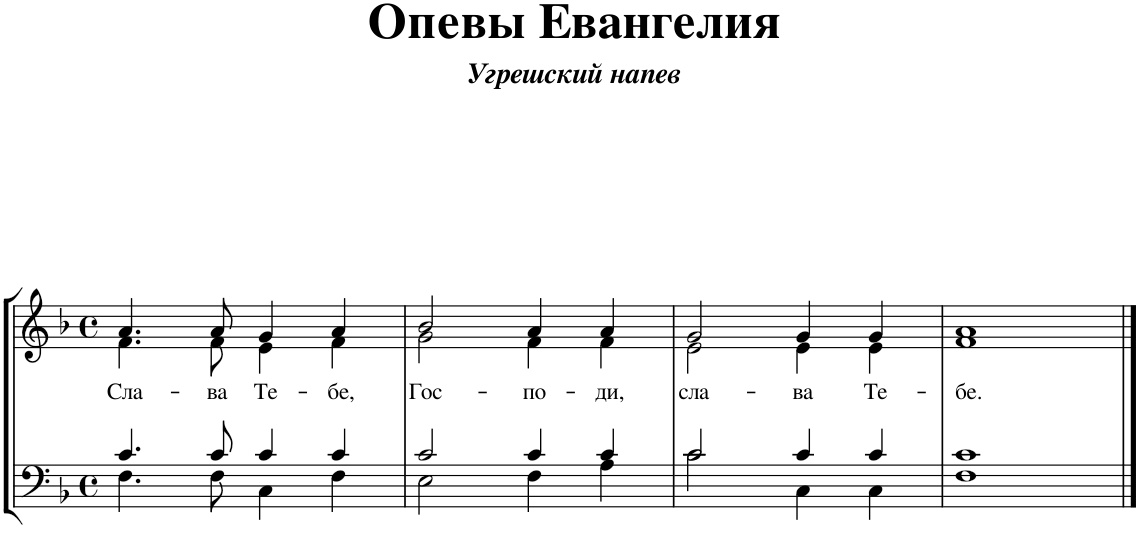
**kern	**kern	**text
*part1	*part1	*part1
*staff2	*staff1	*staff1
*I"Piano	*	*
*I'Pno.	*	*
*clefF4	*clefG2	*
*k[b-]	*k[b-]	*
*M4/4	*M4/4	*
*met(c)	*met(c)	*
=1	=1	=1
*^	*^	*
*	*^	*	*	*
!	!	!	!	!	!LO:LY:b
1ryy	4.c/	4.F\	4.a/	4.f\	Сла-
!	!	!	!	!	!LO:LY:b
.	8c/	8F\	8a/	8f\	-ва
!	!	!	!	!	!LO:LY:b
.	4c/	4C\	4g/	4e\	Те-
!	!	!	!	!	!LO:LY:b
.	4c/	4F\	4a/	4f\	-бе,
=2	=2	=2	=2	=2	=2
!	!	!	!	!	!LO:LY:b
1ryy	2c/	2E\	2b-/	2g\	Гос-
!	!	!	!	!	!LO:LY:b
.	4c/	4F\	4a/	4f\	-по-
!	!	!	!	!	!LO:LY:b
.	4c/	4A\	4a/	4f\	-ди,
=3	=3	=3	=3	=3	=3
!	!	!	!	!	!LO:LY:b
1ryy	2c/	2c\	2g/	2e\	сла-
!	!	!	!	!	!LO:LY:b
.	4c/	4C\	4g/	4e\	-ва
!	!	!	!	!	!LO:LY:b
.	4c/	4C\	4g/	4e\	Те-
=4	=4	=4	=4	=4	=4
!	!	!	!	!	!LO:LY:b
1ryy	1c	1F	1a	1f	-бе.
*v	*v	*v	*	*	*
*	*v	*v	*
==	==	==
*-	*-	*-
